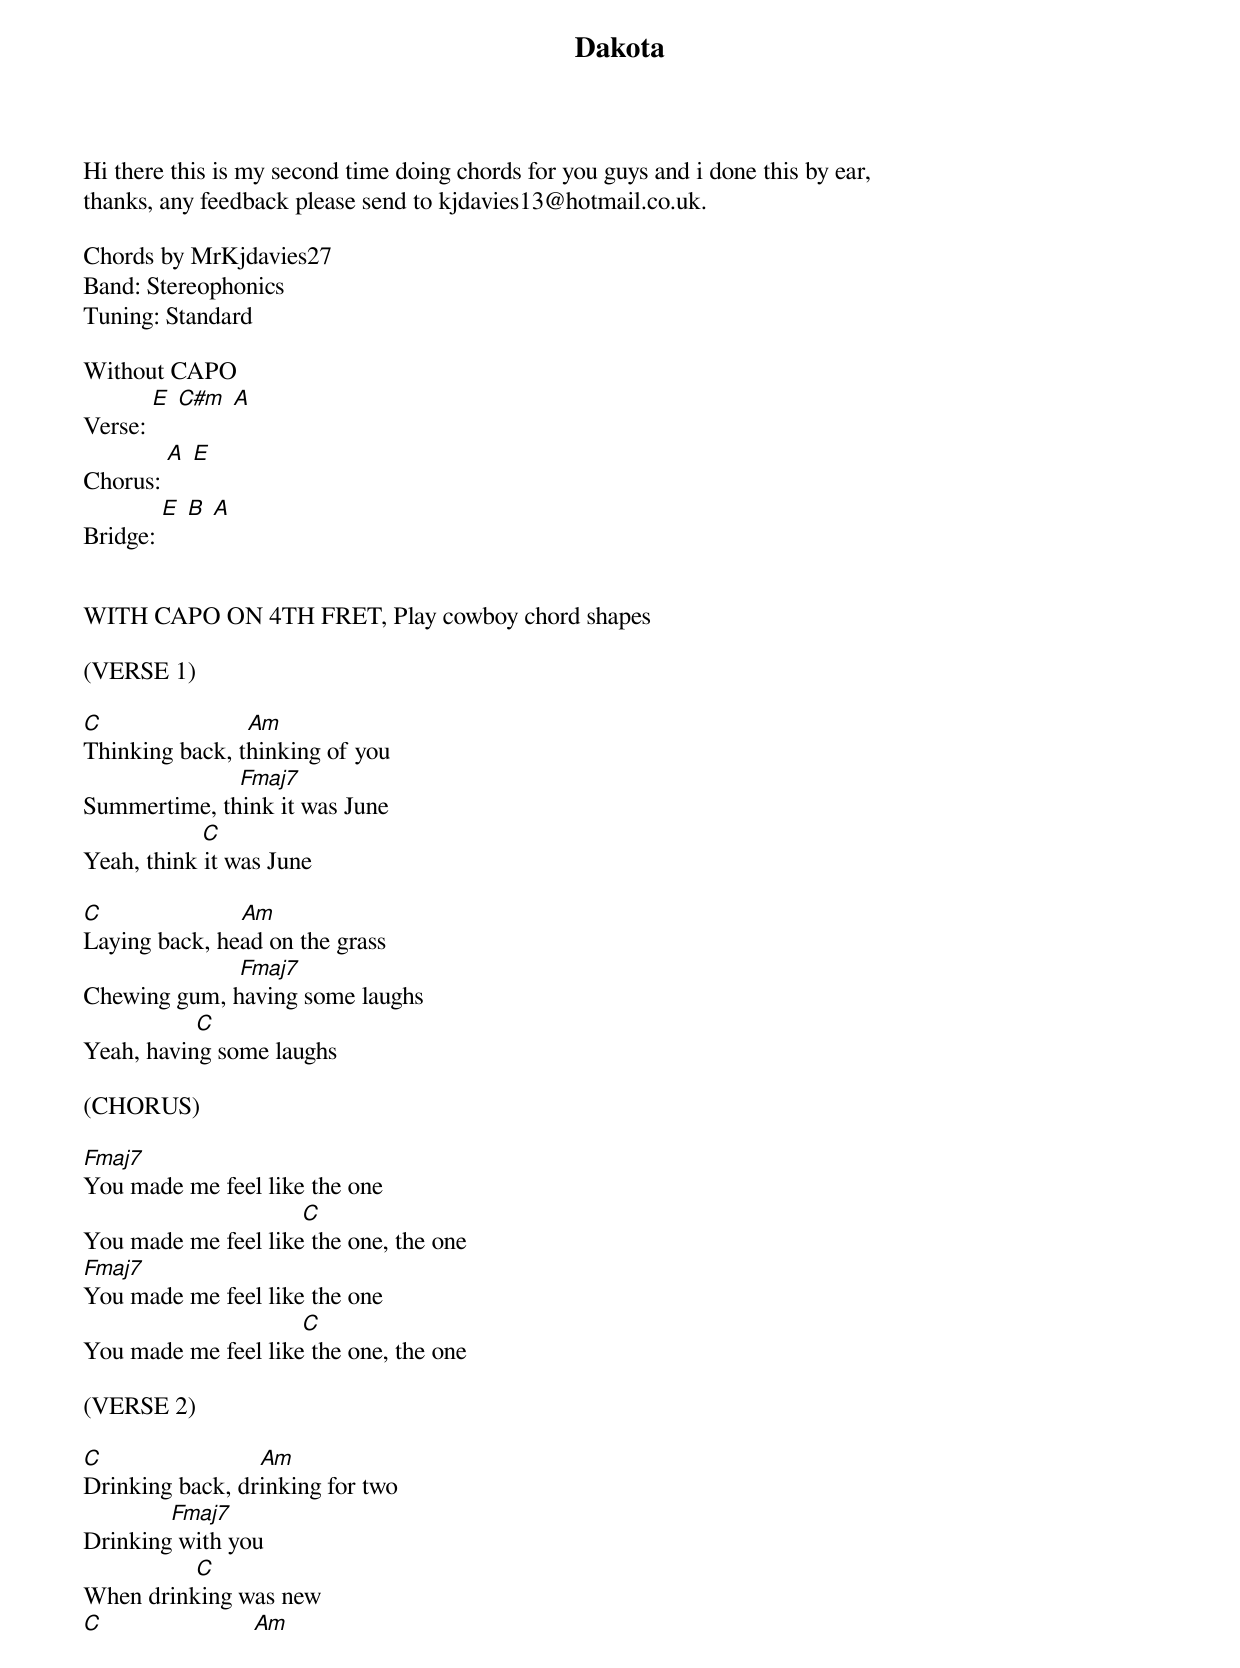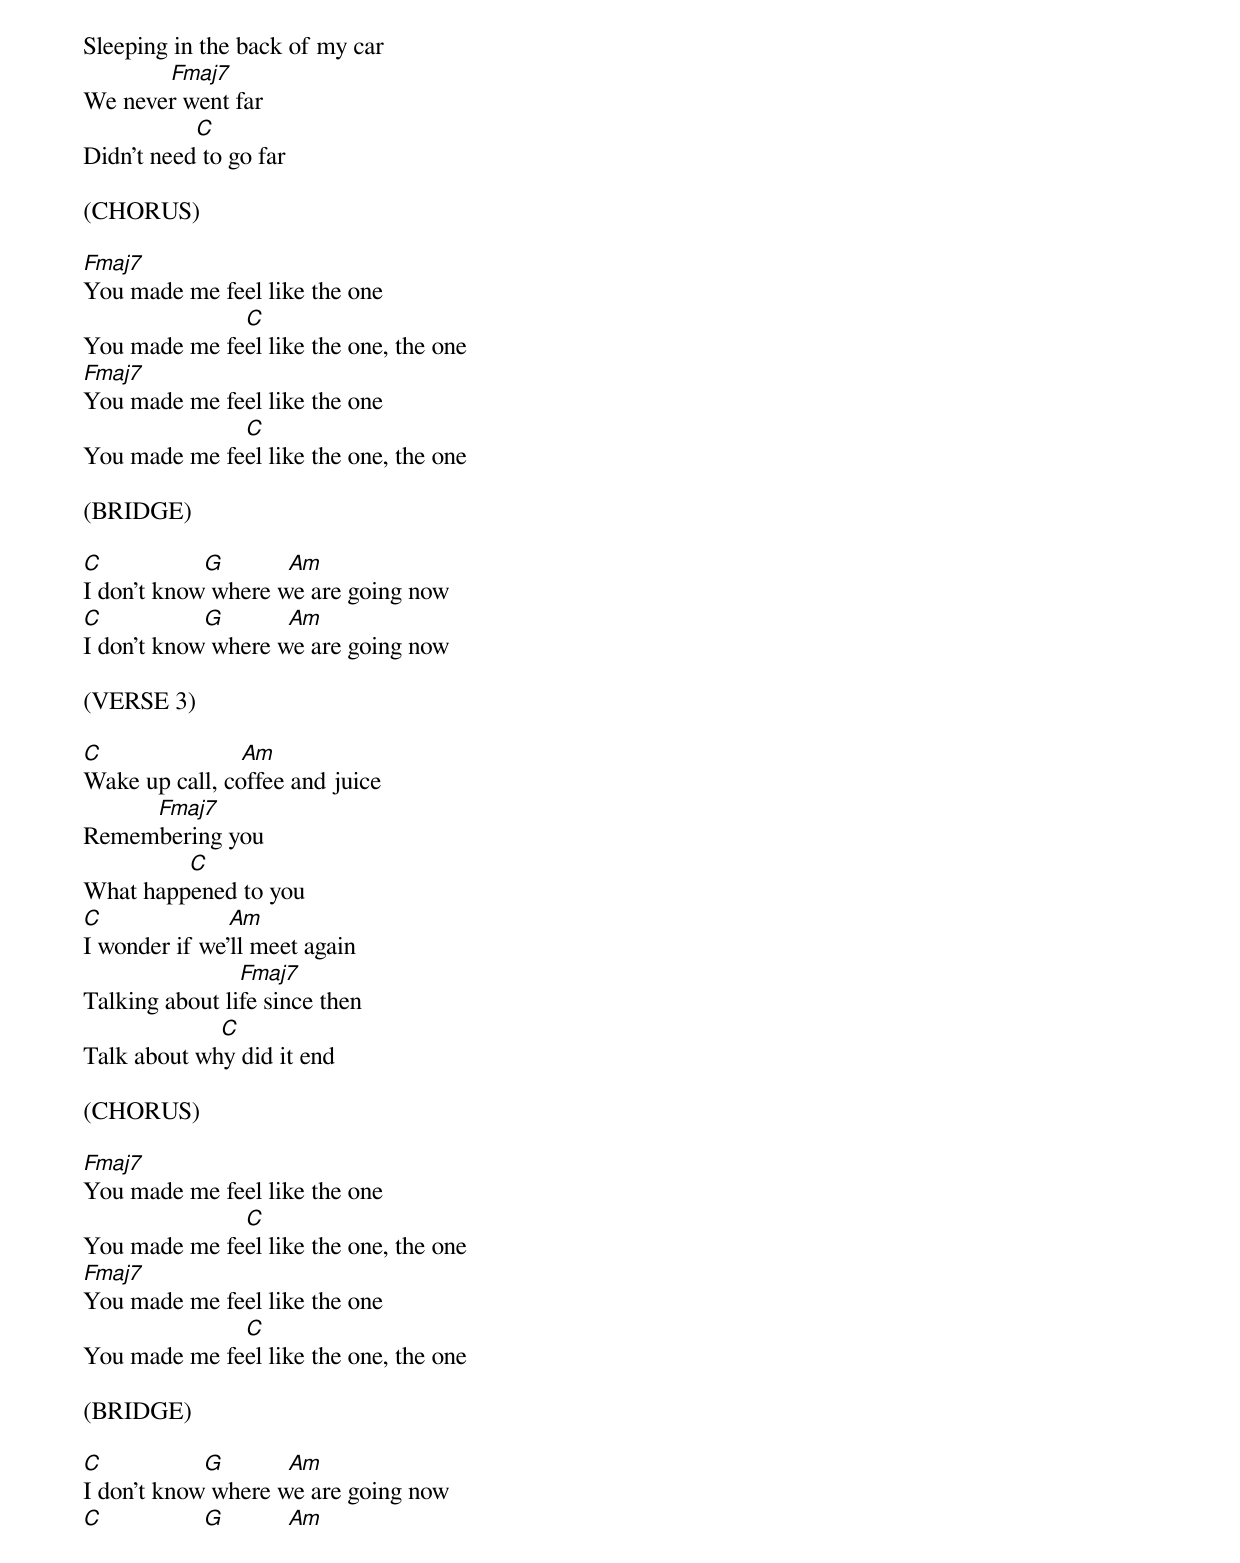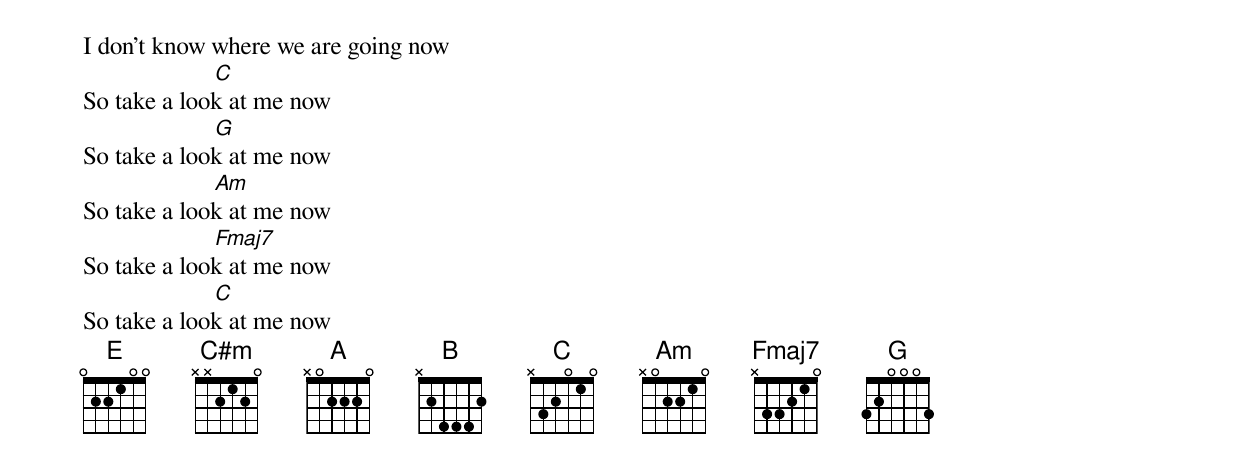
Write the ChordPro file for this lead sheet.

{t: Dakota}
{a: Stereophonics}

Hi there this is my second time doing chords for you guys and i done this by ear,
thanks, any feedback please send to kjdavies13@hotmail.co.uk.

Chords by MrKjdavies27
Band: Stereophonics
Tuning: Standard

Without CAPO
Verse: [E] [C#m] [A]
Chorus: [A] [E]
Bridge: [E] [B] [A]


WITH CAPO ON 4TH FRET, Play cowboy chord shapes

(VERSE 1)

[C]                       [Am]
Thinking back, thinking of you
                         [Fmaj7]
Summertime, think it was June
                   [C]
Yeah, think it was June

[C]                      [Am]
Laying back, head on the grass
                         [Fmaj7]
Chewing gum, having some laughs
                  [C]
Yeah, having some laughs

(CHORUS)

[Fmaj7]
You made me feel like the one
                                   [C]
You made me feel like the one, the one
[Fmaj7]
You made me feel like the one
                                   [C]
You made me feel like the one, the one

(VERSE 2)

[C]                         [Am]
Drinking back, drinking for two
              [Fmaj7]
Drinking with you
                  [C]
When drinking was new
[C]                        [Am]
Sleeping in the back of my car
              [Fmaj7]
We never went far
                  [C]
Didn't need to go far

(CHORUS)

[Fmaj7]
You made me feel like the one
                          [C]
You made me feel like the one, the one
[Fmaj7]
You made me feel like the one
                          [C]
You made me feel like the one, the one

(BRIDGE)

[C]                [G]          [Am]
I don't know where we are going now
[C]                [G]          [Am]
I don't know where we are going now

(VERSE 3)

[C]                      [Am]
Wake up call, coffee and juice
            [Fmaj7]
Remembering you
                 [C]
What happened to you
[C]                    [Am]
I wonder if we'll meet again
                         [Fmaj7]
Talking about life since then
                      [C]
Talk about why did it end

(CHORUS)

[Fmaj7]
You made me feel like the one
                          [C]
You made me feel like the one, the one
[Fmaj7]
You made me feel like the one
                          [C]
You made me feel like the one, the one

(BRIDGE)

[C]                [G]          [Am]
I don't know where we are going now
[C]                [G]          [Am]
I don't know where we are going now
                     [C]
So take a look at me now
                     [G]
So take a look at me now
                     [Am]
So take a look at me now
                     [Fmaj7]
So take a look at me now
                     [C]
So take a look at me now
